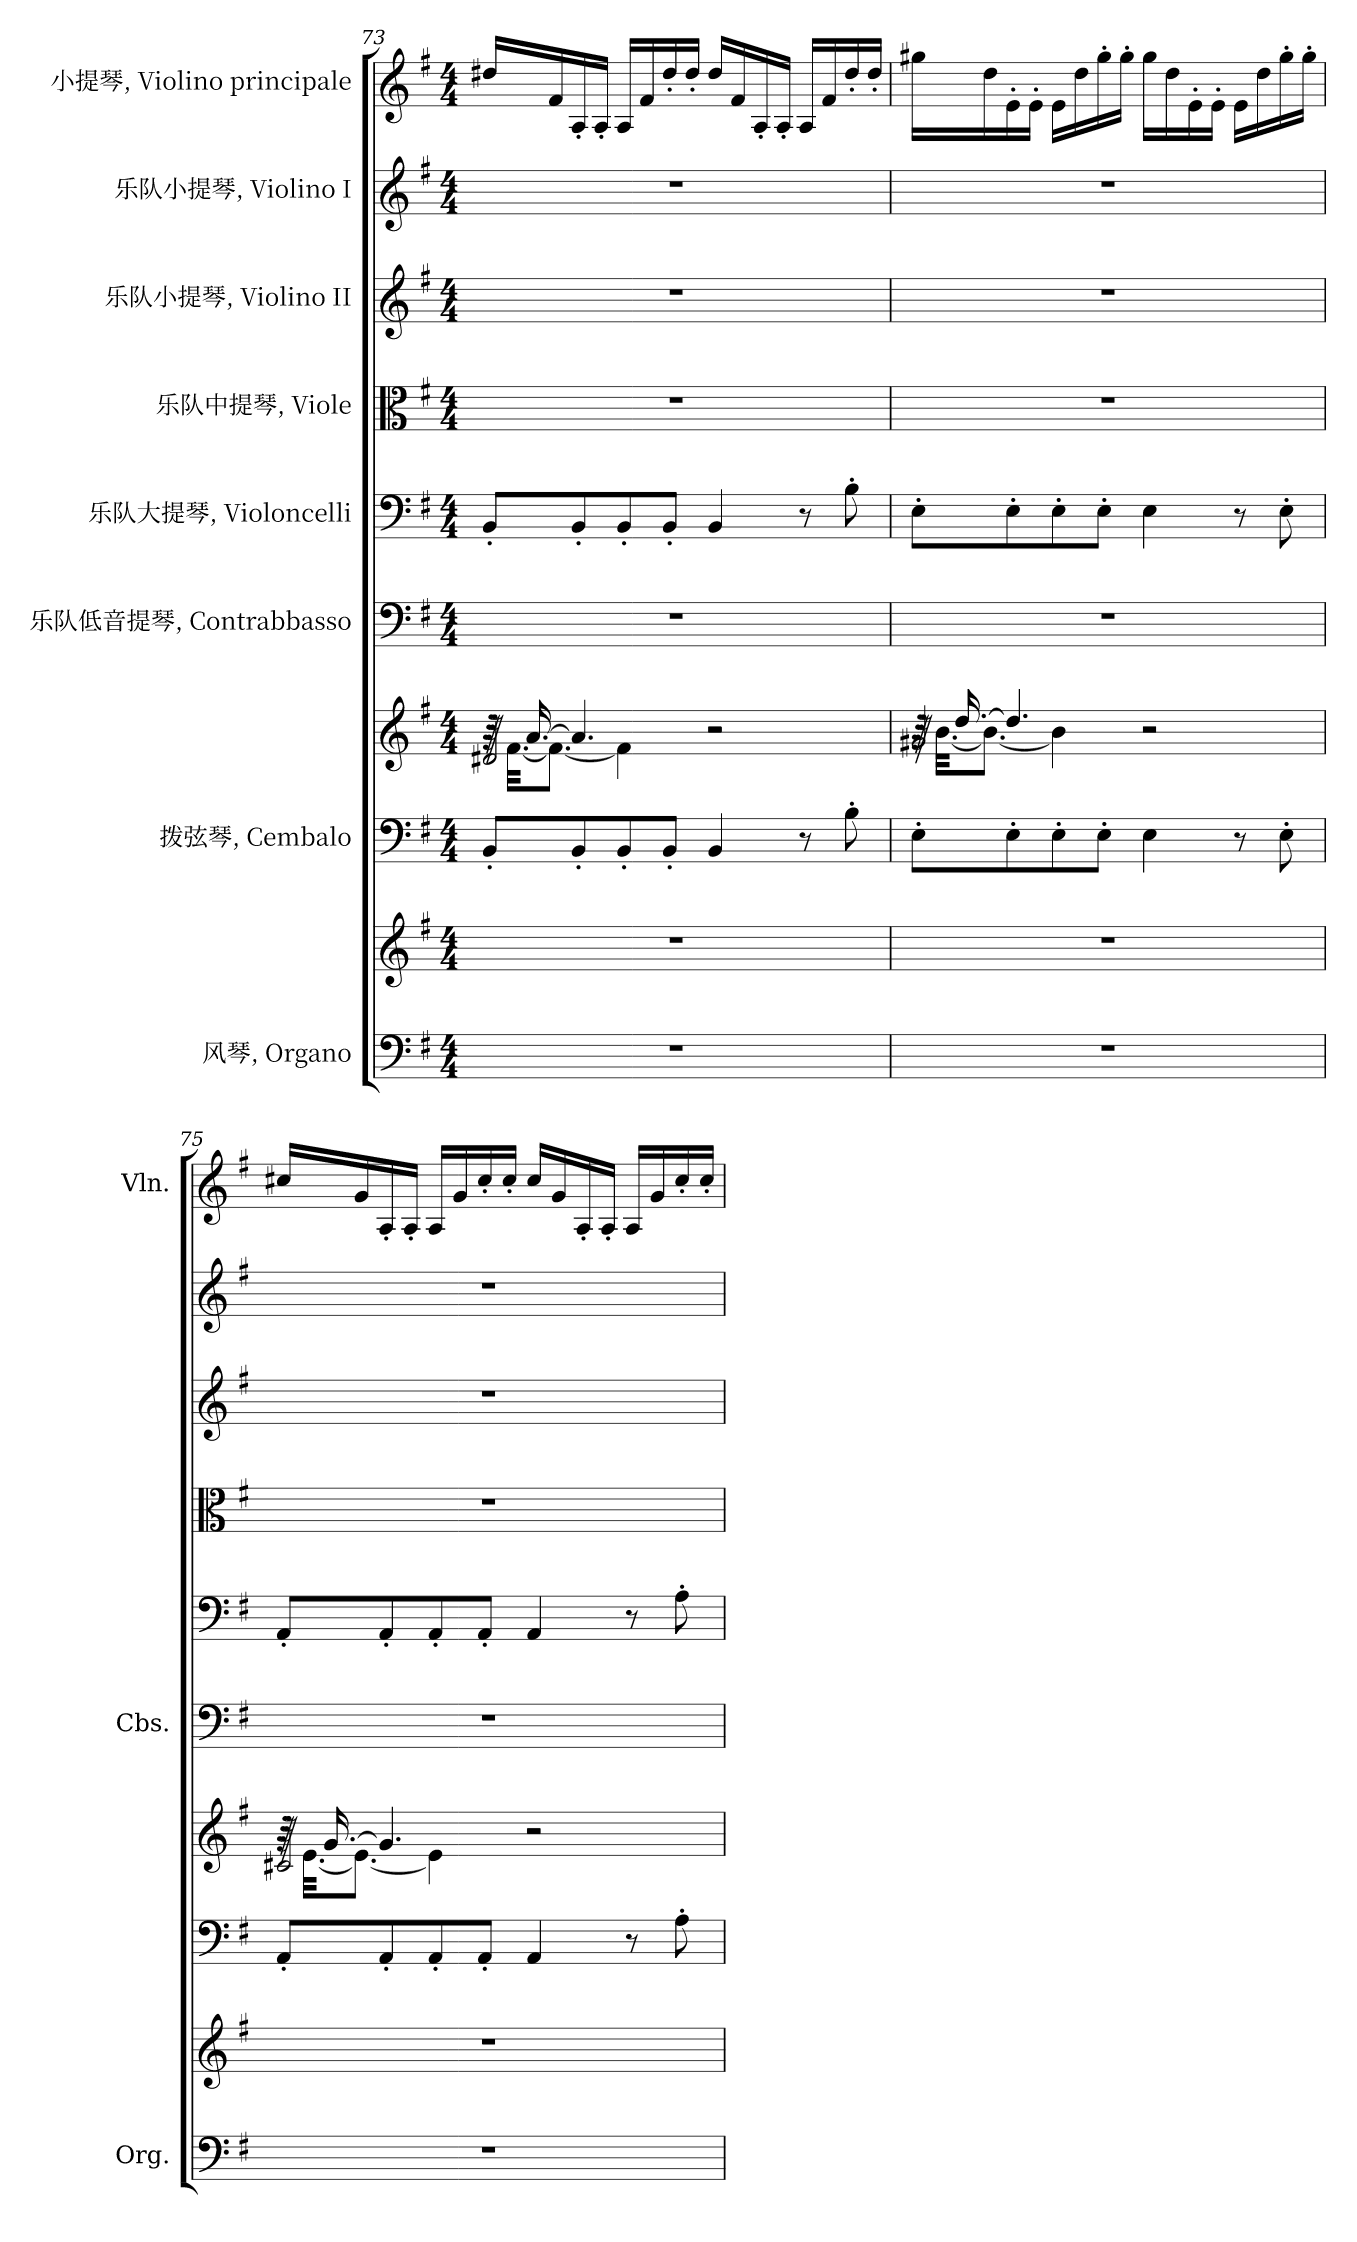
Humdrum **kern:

**kern	**kern	**kern	**kern	**kern	**kern	**kern	**kern	**kern	**kern
*part8	*part8	*part7	*part7	*part6	*part5	*part4	*part3	*part2	*part1
*staff10	*staff9	*staff8	*staff7	*staff6	*staff5	*staff4	*staff3	*staff2	*staff1
*I"风琴, Organo	*	*I"拨弦琴, Cembalo	*	*I"乐队低音提琴, Contrabbasso	*I"乐队大提琴, Violoncelli	*I"乐队中提琴, Viole	*I"乐队小提琴, Violino II	*I"乐队小提琴, Violino I	*I"小提琴, Violino principale
*I'Org.	*	*	*	*I'Cbs.	*	*	*	*	*I'Vln.
!!LO:PB:g=z
*clefF4	*clefG2	*clefF4	*clefG2	*clefF4	*clefF4	*clefC3	*clefG2	*clefG2	*clefG2
*	*	*	*	*ITrd7c12	*	*	*	*	*
*k[f#]	*k[f#]	*k[f#]	*k[f#]	*k[f#]	*k[f#]	*k[f#]	*k[f#]	*k[f#]	*k[f#]
*M4/4	*M4/4	*M4/4	*M4/4	*M4/4	*M4/4	*M4/4	*M4/4	*M4/4	*M4/4
=73	=73	=73	=73	=73	=73	=73	=73	=73	=73
*	*	*	*^	*	*	*	*	*	*
*	*	*	*	*^	*	*	*	*	*	*
1r	1r	8BB'/L	32r	64r	2d#X/	1r	8BB'/L	1r	1r	1r	16dd#X/LL
.	.	.	.	[32.f#\KKL	.	.	.	.	.	.	.
.	.	.	[16.a/	.	.	.	.	.	.	.	.
.	.	.	.	8.f#\J_	.	.	.	.	.	.	16f#/
.	.	8BB'/	4.a/]	.	.	.	8BB'/	.	.	.	16A'/
.	.	.	.	.	.	.	.	.	.	.	16A'/JJ
.	.	8BB'/	.	4f#\]	.	.	8BB'/	.	.	.	16A/LL
.	.	.	.	.	.	.	.	.	.	.	16f#/
.	.	8BB'/J	.	.	.	.	8BB'/J	.	.	.	16dd#'/
.	.	.	.	.	.	.	.	.	.	.	16dd#'/JJ
.	.	4BB/	2r	2r	2r	.	4BB/	.	.	.	16dd#/LL
.	.	.	.	.	.	.	.	.	.	.	16f#/
.	.	.	.	.	.	.	.	.	.	.	16A'/
.	.	.	.	.	.	.	.	.	.	.	16A'/JJ
.	.	8r	.	.	.	.	8r	.	.	.	16A/LL
.	.	.	.	.	.	.	.	.	.	.	16f#/
.	.	8B'\	.	.	.	.	8B'\	.	.	.	16dd#'/
.	.	.	.	.	.	.	.	.	.	.	16dd#'/JJ
=74	=74	=74	=74	=74	=74	=74	=74	=74	=74	=74	=74
1r	1r	8E'\L	32r	64r	2g#X/	1r	8E'\L	1r	1r	1r	16gg#X\LL
.	.	.	.	[32.b\KKL	.	.	.	.	.	.	.
.	.	.	[16.dd/	.	.	.	.	.	.	.	.
.	.	.	.	8.b\J_	.	.	.	.	.	.	16dd\
.	.	8E'\	4.dd/]	.	.	.	8E'\	.	.	.	16e'\
.	.	.	.	.	.	.	.	.	.	.	16e'\JJ
.	.	8E'\	.	4b\]	.	.	8E'\	.	.	.	16e\LL
.	.	.	.	.	.	.	.	.	.	.	16dd\
.	.	8E'\J	.	.	.	.	8E'\J	.	.	.	16gg#'\
.	.	.	.	.	.	.	.	.	.	.	16gg#'\JJ
.	.	4E\	2r	2r	2r	.	4E\	.	.	.	16gg#\LL
.	.	.	.	.	.	.	.	.	.	.	16dd\
.	.	.	.	.	.	.	.	.	.	.	16e'\
.	.	.	.	.	.	.	.	.	.	.	16e'\JJ
.	.	8r	.	.	.	.	8r	.	.	.	16e\LL
.	.	.	.	.	.	.	.	.	.	.	16dd\
.	.	8E'\	.	.	.	.	8E'\	.	.	.	16gg#'\
.	.	.	.	.	.	.	.	.	.	.	16gg#'\JJ
!!LO:PB:g=z
=75	=75	=75	=75	=75	=75	=75	=75	=75	=75	=75	=75
1r	1r	8AA'/L	32r	64r	2c#X/	1r	8AA'/L	1r	1r	1r	16cc#X/LL
.	.	.	.	[32.e\KKL	.	.	.	.	.	.	.
.	.	.	[16.g/	.	.	.	.	.	.	.	.
.	.	.	.	8.e\J_	.	.	.	.	.	.	16g/
.	.	8AA'/	4.g/]	.	.	.	8AA'/	.	.	.	16A'/
.	.	.	.	.	.	.	.	.	.	.	16A'/JJ
.	.	8AA'/	.	4e\]	.	.	8AA'/	.	.	.	16A/LL
.	.	.	.	.	.	.	.	.	.	.	16g/
.	.	8AA'/J	.	.	.	.	8AA'/J	.	.	.	16cc#'/
.	.	.	.	.	.	.	.	.	.	.	16cc#'/JJ
.	.	4AA/	2r	2r	2r	.	4AA/	.	.	.	16cc#/LL
.	.	.	.	.	.	.	.	.	.	.	16g/
.	.	.	.	.	.	.	.	.	.	.	16A'/
.	.	.	.	.	.	.	.	.	.	.	16A'/JJ
.	.	8r	.	.	.	.	8r	.	.	.	16A/LL
.	.	.	.	.	.	.	.	.	.	.	16g/
.	.	8A'\	.	.	.	.	8A'\	.	.	.	16cc#'/
.	.	.	.	.	.	.	.	.	.	.	16cc#'/JJ
*	*	*	*v	*v	*v	*	*	*	*	*	*
=	=	=	=	=	=	=	=	=	=
*-	*-	*-	*-	*-	*-	*-	*-	*-	*-
